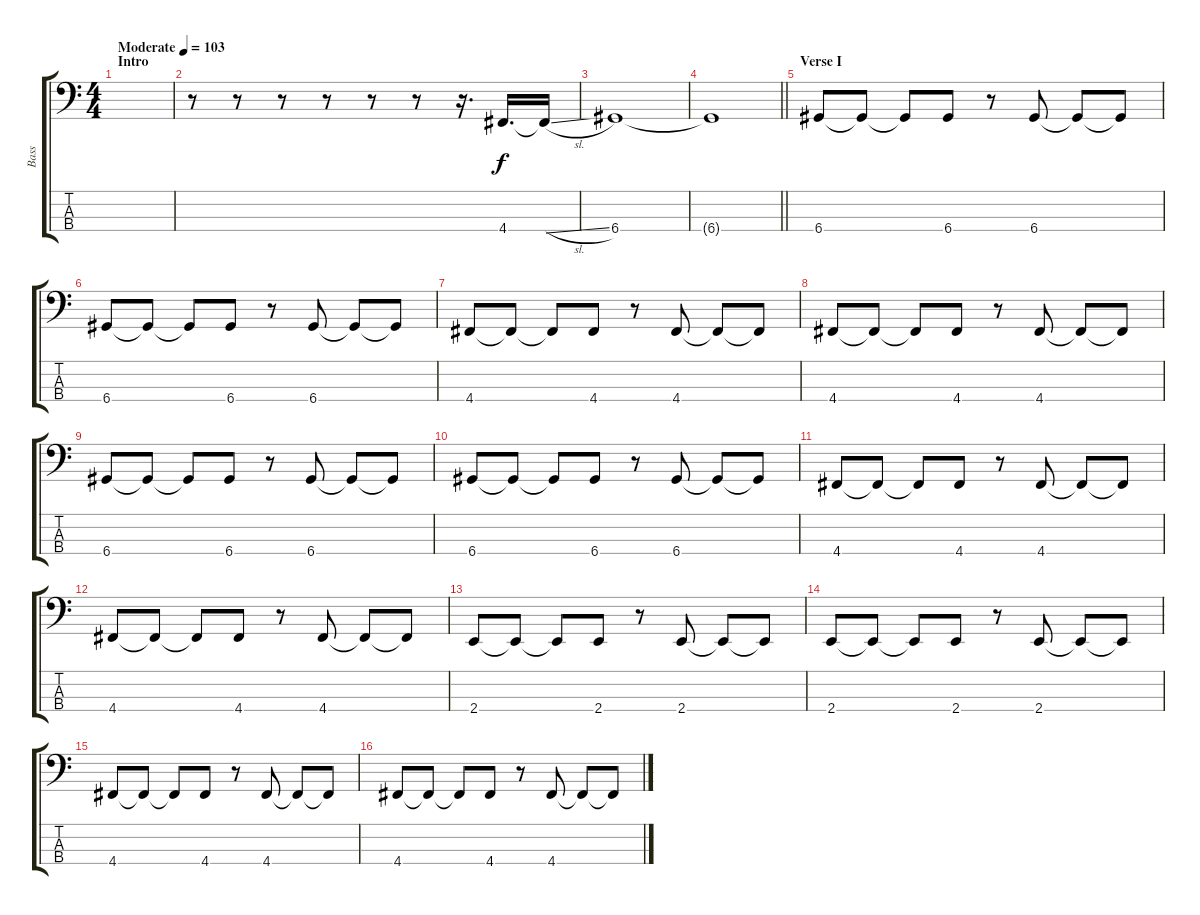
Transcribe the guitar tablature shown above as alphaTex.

\track ("Bass" "Bass") {instrument electricbassfinger}
\staff {score tabs}
\tuning (G2 D2 A1 D1) {hide}
\ts (4 4)
\section ("" "Intro")
\tempo (103 "Moderate")
\clef f4
\ks c
|
r.8 r.8 r.8 r.8 r.8 r.8 r.16{d} 4.4.16{d} 4.4{sl t}.16 |
6.4.1 |
\barLineRight lightlight
6.4{t}.1 |
\section ("" "Verse I")
6.4.8 6.4{t}.8 6.4{t}.8 6.4.8 r.8 6.4.8 6.4{t}.8 6.4{t}.8 |
6.4.8 6.4{t}.8 6.4{t}.8 6.4.8 r.8 6.4.8 6.4{t}.8 6.4{t}.8 |
4.4.8 4.4{t}.8 4.4{t}.8 4.4.8 r.8 4.4.8 4.4{t}.8 4.4{t}.8 |
4.4.8 4.4{t}.8 4.4{t}.8 4.4.8 r.8 4.4.8 4.4{t}.8 4.4{t}.8 |
6.4.8 6.4{t}.8 6.4{t}.8 6.4.8 r.8 6.4.8 6.4{t}.8 6.4{t}.8 |
6.4.8 6.4{t}.8 6.4{t}.8 6.4.8 r.8 6.4.8 6.4{t}.8 6.4{t}.8 |
4.4.8 4.4{t}.8 4.4{t}.8 4.4.8 r.8 4.4.8 4.4{t}.8 4.4{t}.8 |
4.4.8 4.4{t}.8 4.4{t}.8 4.4.8 r.8 4.4.8 4.4{t}.8 4.4{t}.8 |
2.4.8 2.4{t}.8 2.4{t}.8 2.4.8 r.8 2.4.8 2.4{t}.8 2.4{t}.8 |
2.4.8 2.4{t}.8 2.4{t}.8 2.4.8 r.8 2.4.8 2.4{t}.8 2.4{t}.8 |
4.4.8 4.4{t}.8 4.4{t}.8 4.4.8 r.8 4.4.8 4.4{t}.8 4.4{t}.8 |
4.4.8 4.4{t}.8 4.4{t}.8 4.4.8 r.8 4.4.8 4.4{t}.8 4.4{t}.8
